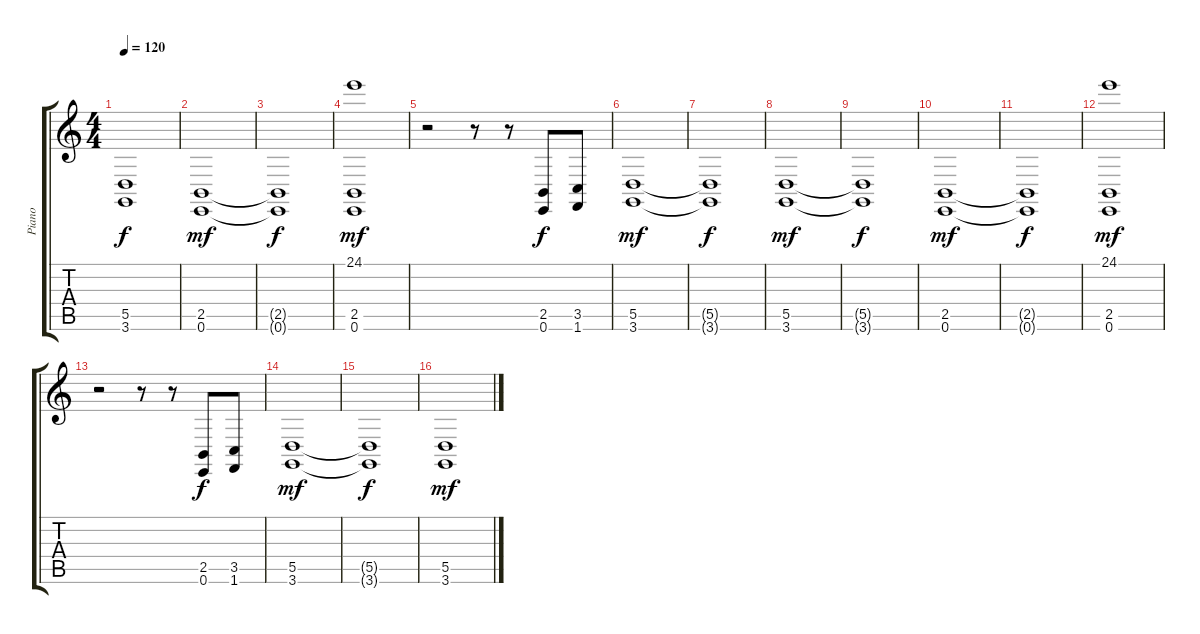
\track ("Piano" "Piano") {instrument acousticgrandpiano}
\staff {score tabs}
\tuning (E4 B3 G3 D3 A2 E2) {hide}
\ts (4 4)
\tempo 120
\clef g2
\ks c
(5.5{t} 3.6{t}).1{dy f} |
(2.5 0.6).1{dy mf} |
(2.5{t} 0.6{t}).1{dy f} |
(24.1 2.5 0.6).1{dy mf} |
r.2 r.8 r.8 (2.5 0.6).8{dy f} (3.5 1.6).8 |
(5.5 3.6).1{dy mf} |
(5.5{t} 3.6{t}).1{dy f} |
(5.5 3.6).1{dy mf} |
(5.5{t} 3.6{t}).1{dy f} |
(2.5 0.6).1{dy mf} |
(2.5{t} 0.6{t}).1{dy f} |
(24.1 2.5 0.6).1{dy mf} |
r.2 r.8 r.8 (2.5 0.6).8{dy f} (3.5 1.6).8 |
(5.5 3.6).1{dy mf} |
(5.5{t} 3.6{t}).1{dy f} |
(5.5 3.6).1{dy mf}
